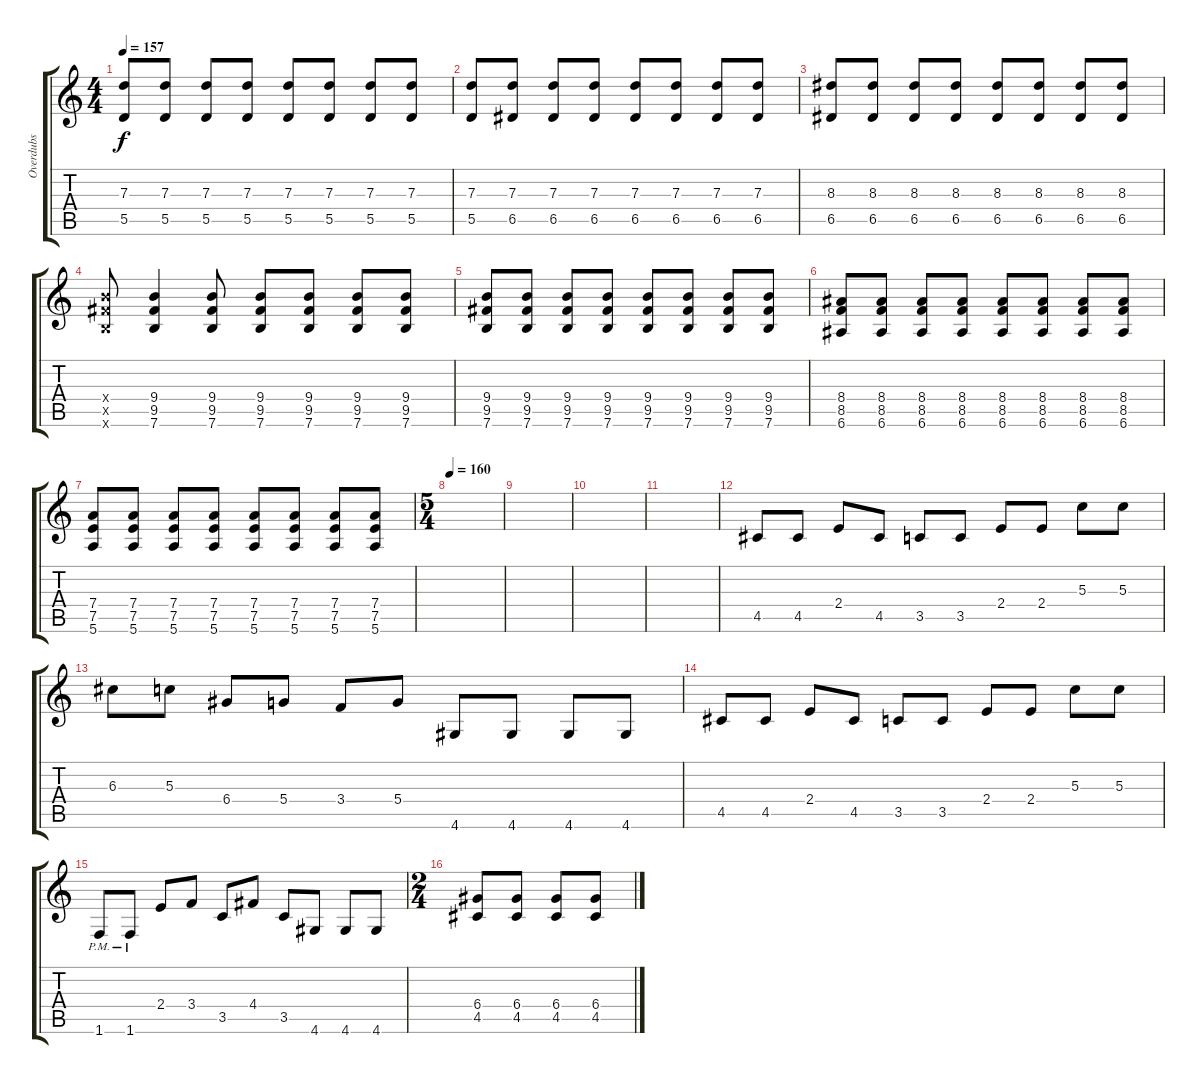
\track ("Overdubs" "Overdubs") {instrument overdrivenguitar}
\staff {score tabs}
\tuning (E4 B3 G3 D3 A2 E2) {hide}
\ts (4 4)
\tempo 157
\clef g2
\ks c
(7.3 5.5).8{dy f} (7.3 5.5).8 (7.3 5.5).8 (7.3 5.5).8 (7.3 5.5).8 (7.3 5.5).8 (7.3 5.5).8 (7.3 5.5).8 |
(7.3 5.5).8 (7.3 6.5).8 (7.3 6.5).8 (7.3 6.5).8 (7.3 6.5).8 (7.3 6.5).8 (7.3 6.5).8 (7.3 6.5).8 |
(8.3 6.5).8 (8.3 6.5).8 (8.3 6.5).8 (8.3 6.5).8 (8.3 6.5).8 (8.3 6.5).8 (8.3 6.5).8 (8.3 6.5).8 |
(9.4{x} 9.5{x} 7.6{x}).8 (9.4 9.5 7.6).4 (9.4 9.5 7.6).8 (9.4 9.5 7.6).8 (9.4 9.5 7.6).8 (9.4 9.5 7.6).8 (9.4 9.5 7.6).8 |
(9.4 9.5 7.6).8 (9.4 9.5 7.6).8 (9.4 9.5 7.6).8 (9.4 9.5 7.6).8 (9.4 9.5 7.6).8 (9.4 9.5 7.6).8 (9.4 9.5 7.6).8 (9.4 9.5 7.6).8 |
(8.4 8.5 6.6).8 (8.4 8.5 6.6).8 (8.4 8.5 6.6).8 (8.4 8.5 6.6).8 (8.4 8.5 6.6).8 (8.4 8.5 6.6).8 (8.4 8.5 6.6).8 (8.4 8.5 6.6).8 |
(7.4 7.5 5.6).8 (7.4 7.5 5.6).8 (7.4 7.5 5.6).8 (7.4 7.5 5.6).8 (7.4 7.5 5.6).8 (7.4 7.5 5.6).8 (7.4 7.5 5.6).8 (7.4 7.5 5.6).8 |
\ts (5 4)
\tempo 160
|
|
|
|
4.5.8 4.5.8 2.4.8 4.5.8 3.5.8 3.5.8 2.4.8 2.4.8 5.3.8 5.3.8 |
6.3.8 5.3.8 6.4.8 5.4.8 3.4.8 5.4.8 4.6.8 4.6.8 4.6.8 4.6.8 |
4.5.8 4.5.8 2.4.8 4.5.8 3.5.8 3.5.8 2.4.8 2.4.8 5.3.8 5.3.8 |
1.6{pm}.8 1.6{pm}.8 2.4.8 3.4.8 3.5.8 4.4.8 3.5.8 4.6.8 4.6.8 4.6.8 |
\ts (2 4)
(6.4 4.5).8 (6.4 4.5).8 (6.4 4.5).8 (6.4 4.5).8
